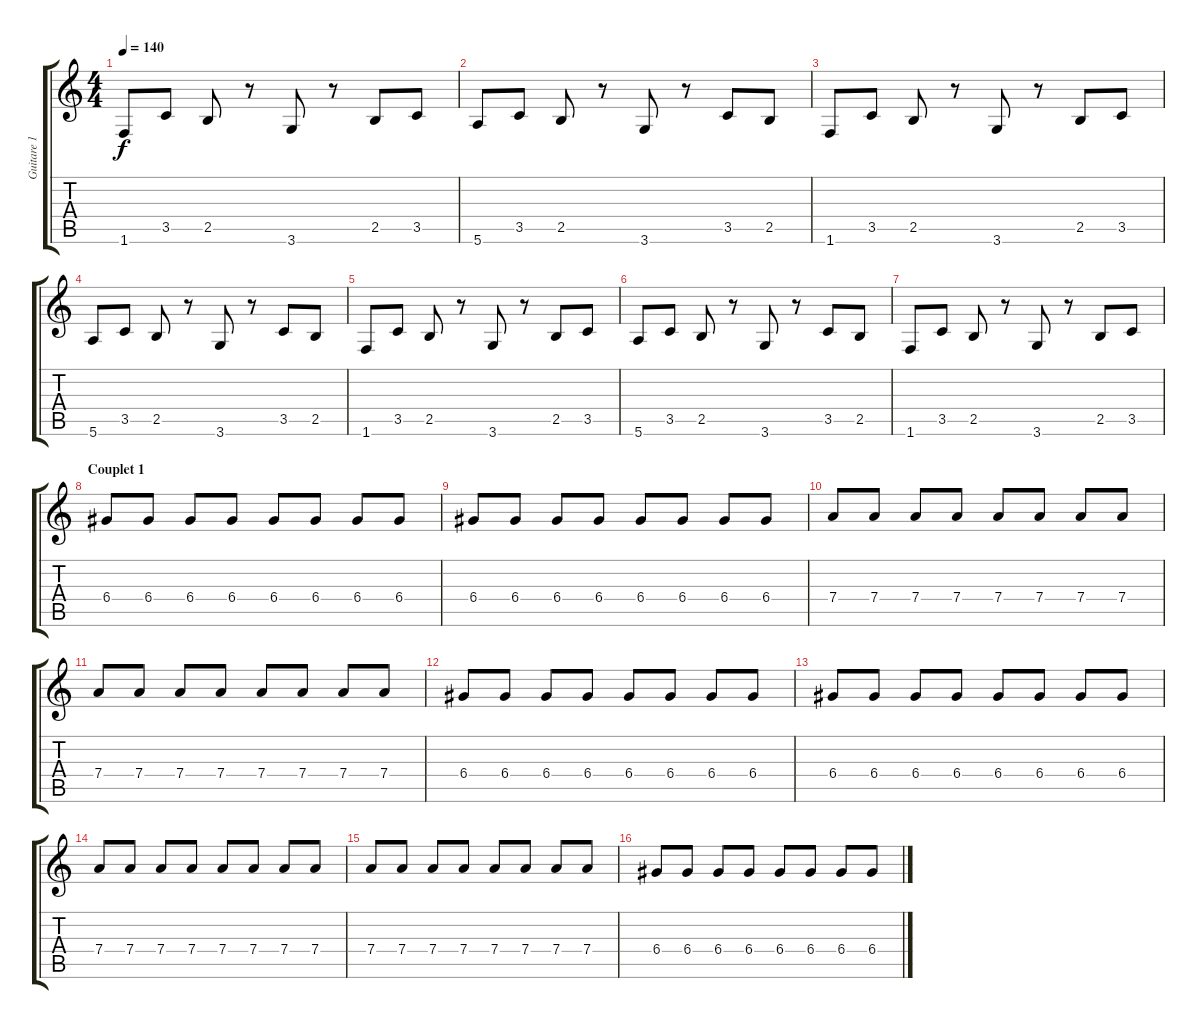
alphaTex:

\track ("Guitare 1" "Guitare 1") {instrument distortionguitar}
\staff {score tabs}
\tuning (E4 B3 G3 D3 A2 E2) {hide}
\ts (4 4)
\tempo 140
\clef g2
\ks c
1.6.8{dy f} 3.5.8 2.5.8 r.8 3.6.8 r.8 2.5.8 3.5.8 |
5.6.8 3.5.8 2.5.8 r.8 3.6.8 r.8 3.5.8 2.5.8 |
1.6.8 3.5.8 2.5.8 r.8 3.6.8 r.8 2.5.8 3.5.8 |
5.6.8 3.5.8 2.5.8 r.8 3.6.8 r.8 3.5.8 2.5.8 |
1.6.8 3.5.8 2.5.8 r.8 3.6.8 r.8 2.5.8 3.5.8 |
5.6.8 3.5.8 2.5.8 r.8 3.6.8 r.8 3.5.8 2.5.8 |
1.6.8 3.5.8 2.5.8 r.8 3.6.8 r.8 2.5.8 3.5.8 |
\section ("" "Couplet 1")
6.4.8 6.4.8 6.4.8 6.4.8 6.4.8 6.4.8 6.4.8 6.4.8 |
6.4.8 6.4.8 6.4.8 6.4.8 6.4.8 6.4.8 6.4.8 6.4.8 |
7.4.8 7.4.8 7.4.8 7.4.8 7.4.8 7.4.8 7.4.8 7.4.8 |
7.4.8 7.4.8 7.4.8 7.4.8 7.4.8 7.4.8 7.4.8 7.4.8 |
6.4.8 6.4.8 6.4.8 6.4.8 6.4.8 6.4.8 6.4.8 6.4.8 |
6.4.8 6.4.8 6.4.8 6.4.8 6.4.8 6.4.8 6.4.8 6.4.8 |
7.4.8 7.4.8 7.4.8 7.4.8 7.4.8 7.4.8 7.4.8 7.4.8 |
7.4.8 7.4.8 7.4.8 7.4.8 7.4.8 7.4.8 7.4.8 7.4.8 |
6.4.8 6.4.8 6.4.8 6.4.8 6.4.8 6.4.8 6.4.8 6.4.8
